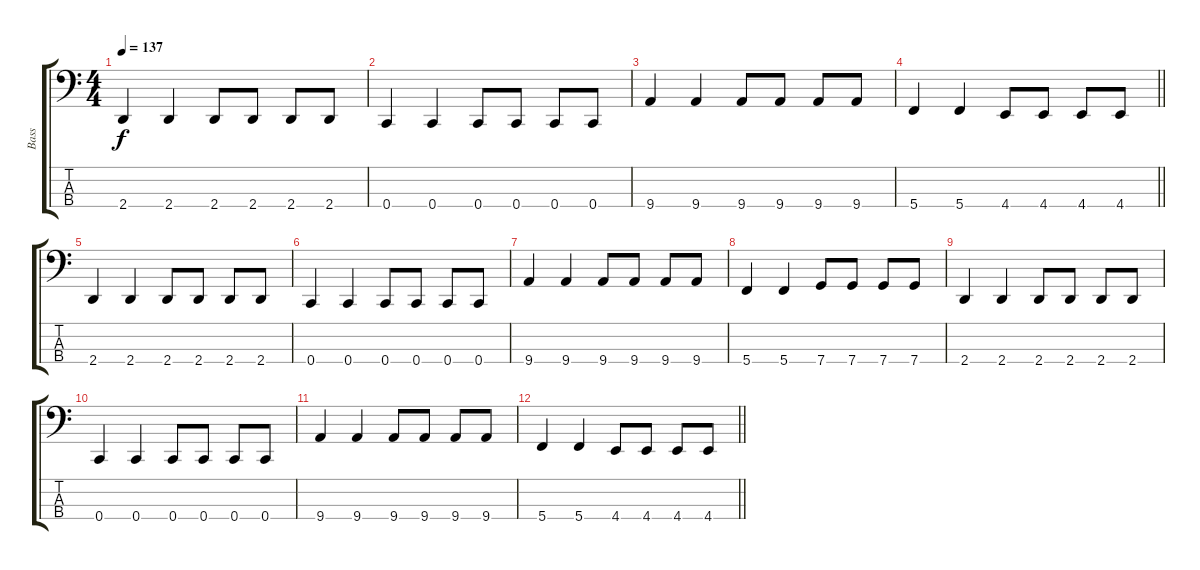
\track ("Bass" "Bass") {instrument electricbassfinger}
\staff {score tabs}
\tuning (F2 C2 G1 C1) {hide}
\ts (4 4)
\tempo 137
\clef f4
\ks c
2.4.4{dy f} 2.4.4 2.4.8 2.4.8 2.4.8 2.4.8 |
0.4.4 0.4.4 0.4.8 0.4.8 0.4.8 0.4.8 |
9.4.4 9.4.4 9.4.8 9.4.8 9.4.8 9.4.8 |
\barLineRight lightlight
5.4.4 5.4.4 4.4.8 4.4.8 4.4.8 4.4.8 |
2.4.4 2.4.4 2.4.8 2.4.8 2.4.8 2.4.8 |
0.4.4 0.4.4 0.4.8 0.4.8 0.4.8 0.4.8 |
9.4.4 9.4.4 9.4.8 9.4.8 9.4.8 9.4.8 |
5.4.4 5.4.4 7.4.8 7.4.8 7.4.8 7.4.8 |
2.4.4 2.4.4 2.4.8 2.4.8 2.4.8 2.4.8 |
0.4.4 0.4.4 0.4.8 0.4.8 0.4.8 0.4.8 |
9.4.4 9.4.4 9.4.8 9.4.8 9.4.8 9.4.8 |
\barLineRight lightlight
5.4.4 5.4.4 4.4.8 4.4.8 4.4.8 4.4.8
